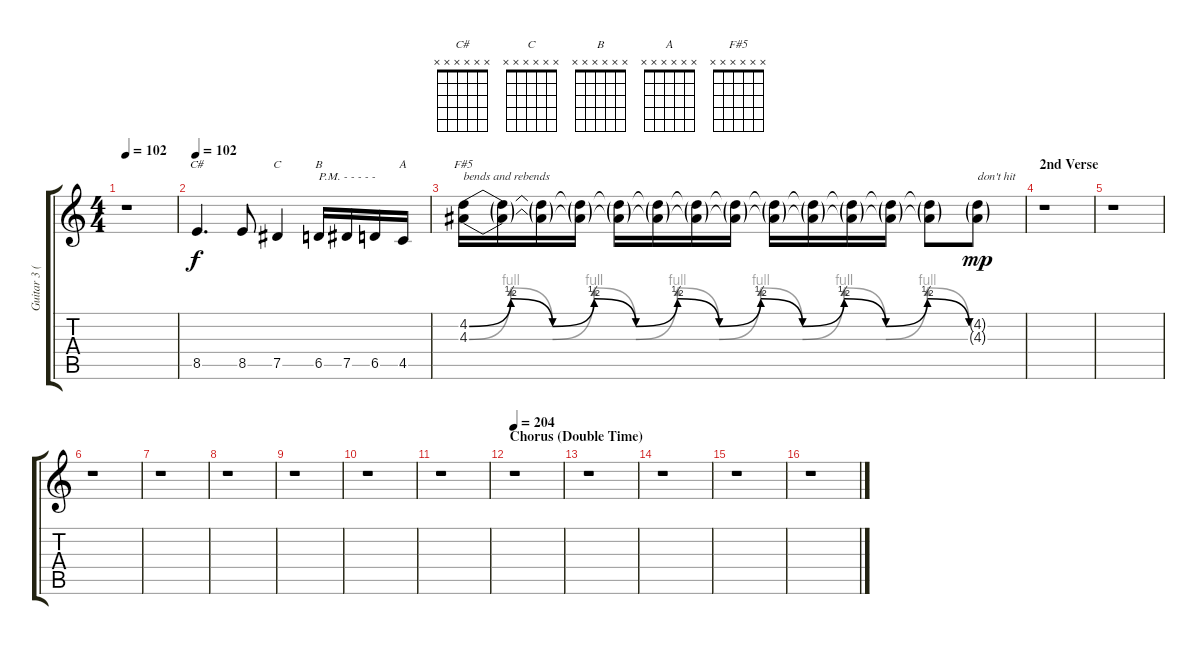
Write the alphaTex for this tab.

\track ("Guitar 3 (Slash)" "Guitar 3 (") {instrument overdrivenguitar}
\staff {score tabs}
\tuning (Eb4 Bb3 Gb3 Db3 Ab2 Eb2) {hide}
\chord ("C#" x x x x x x)
\chord ("C" x x x x x x)
\chord ("B" x x x x x x)
\chord ("A" x x x x x x)
\chord ("F#5" x x x x x x)
\ts (4 4)
\tempo 102
\clef g2
\ks c
r.1{dy f} |
\tempo 102
8.5.4{d ch "C#" instrument overdrivenguitar} 8.5.8 7.5.4{ch "C"} 6.5.16{ch "B" txt "P.M. - - - - -"} 7.5.16 6.5.16 4.5.16{ch "A"} |
(4.2{be (custom 0 0 5 2 10 0 15 2 20 0 25 2 30 0 35 2 40 0 45 2 50 0 55 2 60 0)} 4.3{be (custom 0 0 5 4 10 0 15 4 20 0 25 4 30 0 35 4 40 0 45 4 50 0 55 4 60 0)}).16{ch "F#5" txt "bends and rebends"} (4.2{t} 4.3{t}).16 (4.2{t} 4.3{t}).16 (4.2{t} 4.3{t}).16 (4.2{t} 4.3{t}).16 (4.2{t} 4.3{t}).16 (4.2{t} 4.3{t}).16 (4.2{t} 4.3{t}).16 (4.2{t} 4.3{t}).16 (4.2{t} 4.3{t}).16 (4.2{t} 4.3{t}).16 (4.2{t} 4.3{t}).16 (4.2{t} 4.3{t}).8 (4.2{g} 4.3{g}).8{txt "don't hit" dy mp} |
\section ("" "2nd Verse")
r.1 |
r.1 |
r.1 |
r.1 |
r.1 |
r.1 |
r.1 |
r.1 |
\section ("" "Chorus (Double Time)")
\tempo 204
r.1 |
r.1 |
r.1 |
r.1 |
r.1
